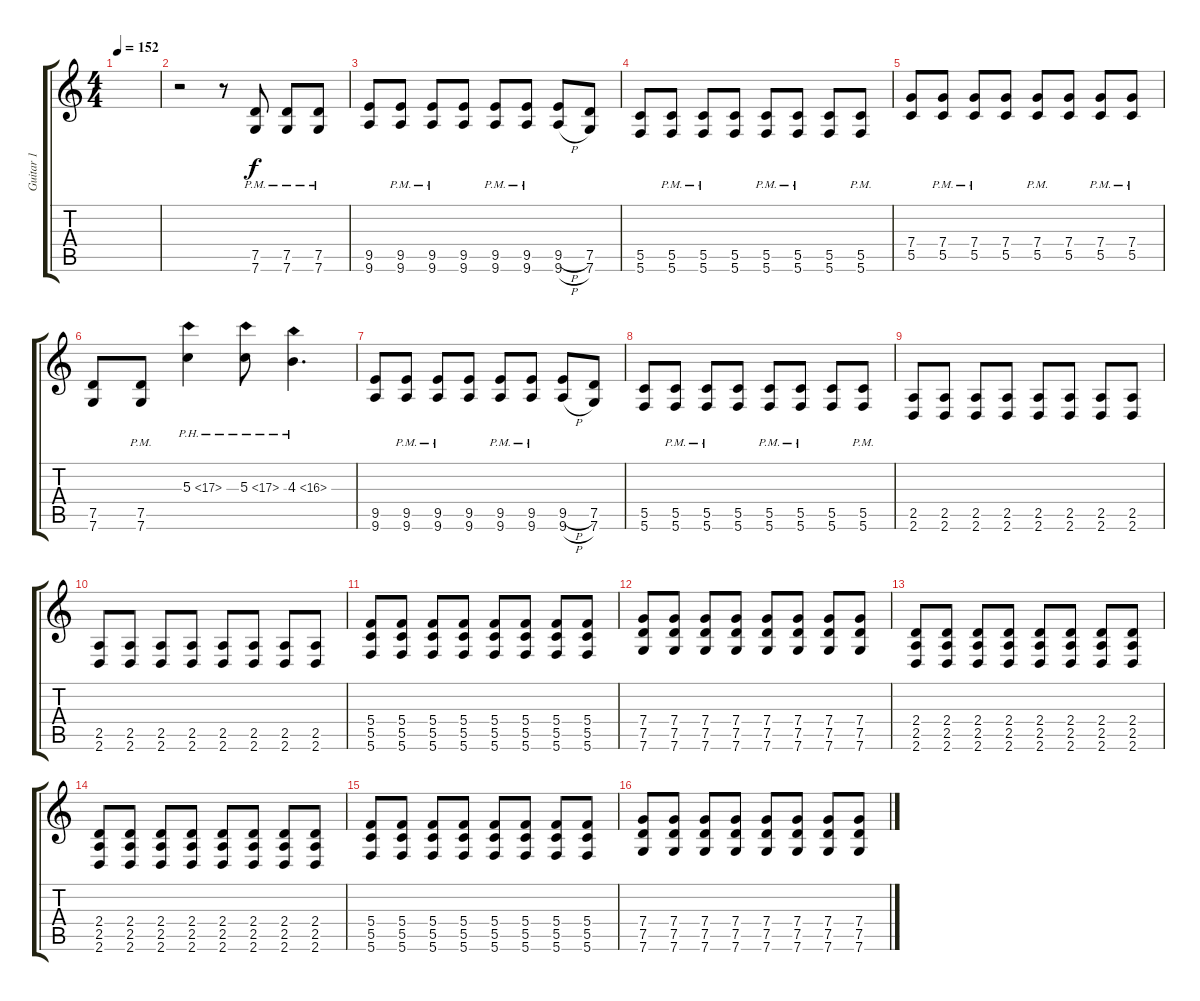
\track ("Guitar 1" "Guitar 1") {instrument overdrivenguitar}
\staff {score tabs}
\tuning (E4 C4 G3 C3 G2 C2) {hide}
\ts (4 4)
\tempo 152
\clef g2
\ks c
|
r.2 r.8 (7.5{pm} 7.6{pm}).8 (7.5{pm} 7.6{pm}).8 (7.5{pm} 7.6{pm}).8 |
(9.5 9.6).8 (9.5{pm} 9.6{pm}).8 (9.5{pm} 9.6{pm}).8 (9.5 9.6).8 (9.5{pm} 9.6{pm}).8 (9.5{pm} 9.6{pm}).8 (9.5{h} 9.6{h}).8 (7.5 7.6).8 |
(5.5 5.6).8 (5.5{pm} 5.6{pm}).8 (5.5{pm} 5.6{pm}).8 (5.5 5.6).8 (5.5{pm} 5.6{pm}).8 (5.5{pm} 5.6{pm}).8 (5.5 5.6).8 (5.5{pm} 5.6{pm}).8 |
(7.4 5.5).8 (7.4{pm} 5.5{pm}).8 (7.4{pm} 5.5{pm}).8 (7.4 5.5).8 (7.4{pm} 5.5{pm}).8 (7.4 5.5).8 (7.4{pm} 5.5{pm}).8 (7.4{pm} 5.5{pm}).8 |
(7.5 7.6).8 (7.5 7.6{pm}).8 5.3{ph 12}.4 5.3{ph 12}.8 4.3{ph 12}.4{d} |
(9.5 9.6).8 (9.5{pm} 9.6{pm}).8 (9.5{pm} 9.6{pm}).8 (9.5 9.6).8 (9.5{pm} 9.6{pm}).8 (9.5{pm} 9.6{pm}).8 (9.5{h} 9.6{h}).8 (7.5 7.6).8 |
(5.5 5.6).8 (5.5{pm} 5.6{pm}).8 (5.5{pm} 5.6{pm}).8 (5.5 5.6).8 (5.5{pm} 5.6{pm}).8 (5.5{pm} 5.6{pm}).8 (5.5 5.6).8 (5.5{pm} 5.6{pm}).8 |
(2.5 2.6).8 (2.5 2.6).8 (2.5 2.6).8 (2.5 2.6).8 (2.5 2.6).8 (2.5 2.6).8 (2.5 2.6).8 (2.5 2.6).8 |
(2.5 2.6).8 (2.5 2.6).8 (2.5 2.6).8 (2.5 2.6).8 (2.5 2.6).8 (2.5 2.6).8 (2.5 2.6).8 (2.5 2.6).8 |
(5.4 5.5 5.6).8 (5.4 5.5 5.6).8 (5.4 5.5 5.6).8 (5.4 5.5 5.6).8 (5.4 5.5 5.6).8 (5.4 5.5 5.6).8 (5.4 5.5 5.6).8 (5.4 5.5 5.6).8 |
(7.4 7.5 7.6).8 (7.4 7.5 7.6).8 (7.4 7.5 7.6).8 (7.4 7.5 7.6).8 (7.4 7.5 7.6).8 (7.4 7.5 7.6).8 (7.4 7.5 7.6).8 (7.4 7.5 7.6).8 |
(2.4 2.5 2.6).8 (2.4 2.5 2.6).8 (2.4 2.5 2.6).8 (2.4 2.5 2.6).8 (2.4 2.5 2.6).8 (2.4 2.5 2.6).8 (2.4 2.5 2.6).8 (2.4 2.5 2.6).8 |
(2.4 2.5 2.6).8 (2.4 2.5 2.6).8 (2.4 2.5 2.6).8 (2.4 2.5 2.6).8 (2.4 2.5 2.6).8 (2.4 2.5 2.6).8 (2.4 2.5 2.6).8 (2.4 2.5 2.6).8 |
(5.4 5.5 5.6).8 (5.4 5.5 5.6).8 (5.4 5.5 5.6).8 (5.4 5.5 5.6).8 (5.4 5.5 5.6).8 (5.4 5.5 5.6).8 (5.4 5.5 5.6).8 (5.4 5.5 5.6).8 |
(7.4 7.5 7.6).8 (7.4 7.5 7.6).8 (7.4 7.5 7.6).8 (7.4 7.5 7.6).8 (7.4 7.5 7.6).8 (7.4 7.5 7.6).8 (7.4 7.5 7.6).8 (7.4 7.5 7.6).8
